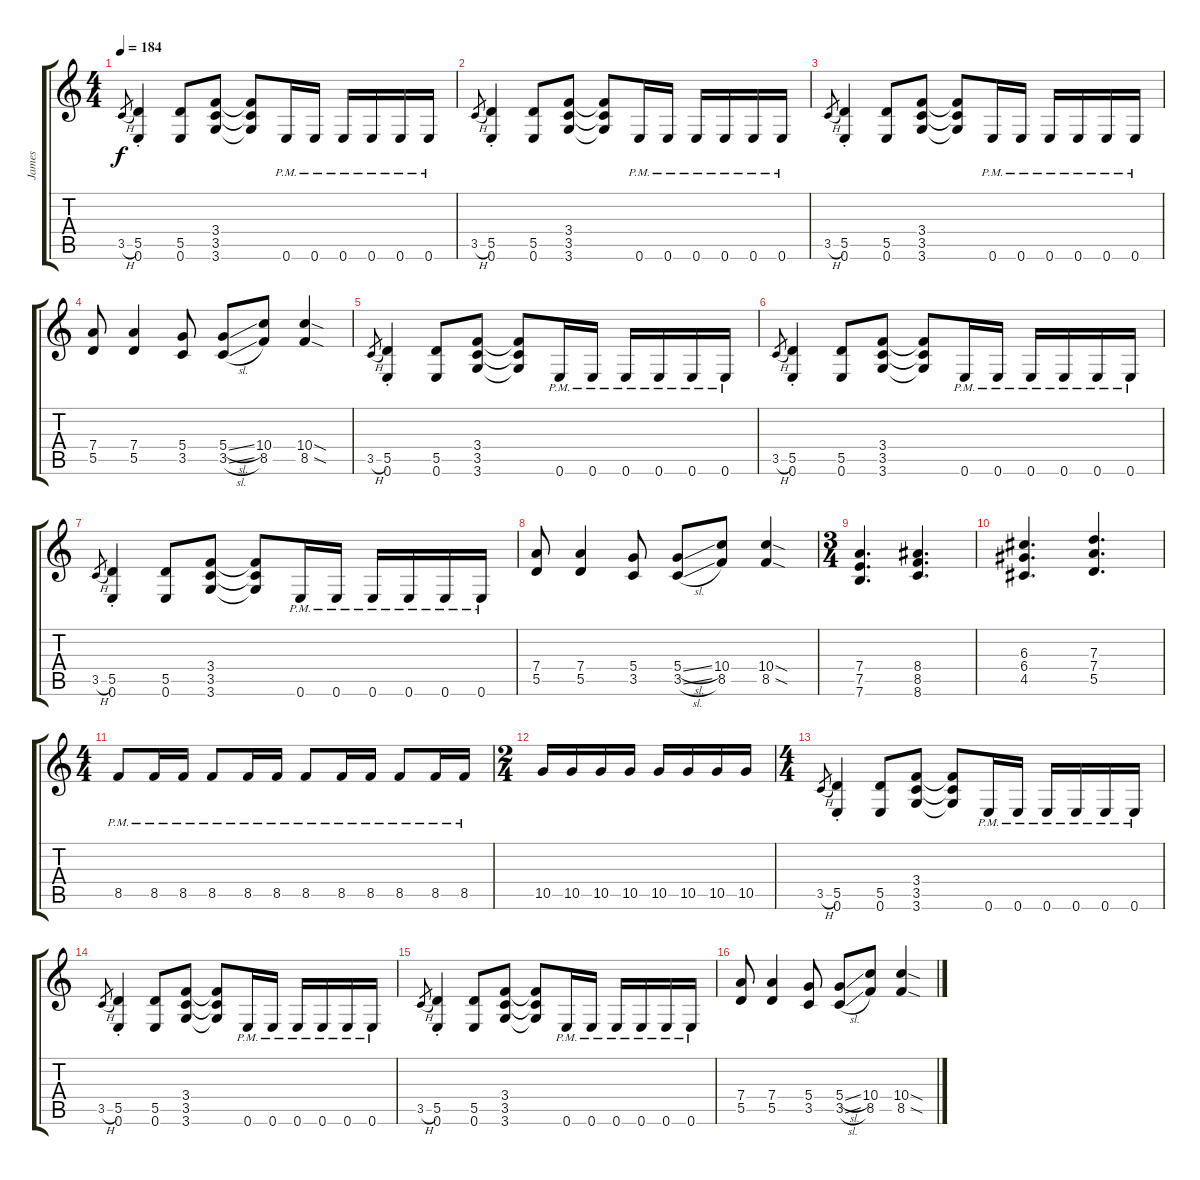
\track ("James" "James") {instrument distortionguitar}
\staff {score tabs}
\tuning (E4 B3 G3 D3 A2 E2) {hide}
\ts (4 4)
\tempo 184
\clef g2
\ks c
3.5{h}.8{gr dy f} (5.5{st} 0.6{st}).4 (5.5 0.6).8 (3.4 3.5 3.6).8 (3.4{t} 3.5{t} 3.6{t}).8 0.6{pm}.16 0.6{pm}.16 0.6{pm}.16 0.6{pm}.16 0.6{pm}.16 0.6{pm}.16 |
3.5{h}.8{gr} (5.5{st} 0.6{st}).4 (5.5 0.6).8 (3.4 3.5 3.6).8 (3.4{t} 3.5{t} 3.6{t}).8 0.6{pm}.16 0.6{pm}.16 0.6{pm}.16 0.6{pm}.16 0.6{pm}.16 0.6{pm}.16 |
3.5{h}.8{gr} (5.5{st} 0.6{st}).4 (5.5 0.6).8 (3.4 3.5 3.6).8 (3.4{t} 3.5{t} 3.6{t}).8 0.6{pm}.16 0.6{pm}.16 0.6{pm}.16 0.6{pm}.16 0.6{pm}.16 0.6{pm}.16 |
(7.4 5.5).8 (7.4 5.5).4 (5.4 3.5).8 (5.4{sl} 3.5{sl}).8 (10.4 8.5).8 (10.4{sod} 8.5{sod}).4 |
3.5{h}.8{gr} (5.5{st} 0.6{st}).4 (5.5 0.6).8 (3.4 3.5 3.6).8 (3.4{t} 3.5{t} 3.6{t}).8 0.6{pm}.16 0.6{pm}.16 0.6{pm}.16 0.6{pm}.16 0.6{pm}.16 0.6{pm}.16 |
3.5{h}.8{gr} (5.5{st} 0.6{st}).4 (5.5 0.6).8 (3.4 3.5 3.6).8 (3.4{t} 3.5{t} 3.6{t}).8 0.6{pm}.16 0.6{pm}.16 0.6{pm}.16 0.6{pm}.16 0.6{pm}.16 0.6{pm}.16 |
3.5{h}.8{gr} (5.5{st} 0.6{st}).4 (5.5 0.6).8 (3.4 3.5 3.6).8 (3.4{t} 3.5{t} 3.6{t}).8 0.6{pm}.16 0.6{pm}.16 0.6{pm}.16 0.6{pm}.16 0.6{pm}.16 0.6{pm}.16 |
(7.4 5.5).8 (7.4 5.5).4 (5.4 3.5).8 (5.4{sl} 3.5{sl}).8 (10.4 8.5).8 (10.4{sod} 8.5{sod}).4 |
\ts (3 4)
(7.4 7.5 7.6).4{d} (8.4 8.5 8.6).4{d} |
(6.3 6.4 4.5).4{d} (7.3 7.4 5.5).4{d} |
\ts (4 4)
8.5{pm}.8 8.5{pm}.16 8.5{pm}.16 8.5{pm}.8 8.5{pm}.16 8.5{pm}.16 8.5{pm}.8 8.5{pm}.16 8.5{pm}.16 8.5{pm}.8 8.5{pm}.16 8.5{pm}.16 |
\ts (2 4)
10.5.16 10.5.16 10.5.16 10.5.16 10.5.16 10.5.16 10.5.16 10.5.16 |
\ts (4 4)
3.5{h}.8{gr} (5.5{st} 0.6{st}).4 (5.5 0.6).8 (3.4 3.5 3.6).8 (3.4{t} 3.5{t} 3.6{t}).8 0.6{pm}.16 0.6{pm}.16 0.6{pm}.16 0.6{pm}.16 0.6{pm}.16 0.6{pm}.16 |
3.5{h}.8{gr} (5.5{st} 0.6{st}).4 (5.5 0.6).8 (3.4 3.5 3.6).8 (3.4{t} 3.5{t} 3.6{t}).8 0.6{pm}.16 0.6{pm}.16 0.6{pm}.16 0.6{pm}.16 0.6{pm}.16 0.6{pm}.16 |
3.5{h}.8{gr} (5.5{st} 0.6{st}).4 (5.5 0.6).8 (3.4 3.5 3.6).8 (3.4{t} 3.5{t} 3.6{t}).8 0.6{pm}.16 0.6{pm}.16 0.6{pm}.16 0.6{pm}.16 0.6{pm}.16 0.6{pm}.16 |
(7.4 5.5).8 (7.4 5.5).4 (5.4 3.5).8 (5.4{sl} 3.5{sl}).8 (10.4 8.5).8 (10.4{sod} 8.5{sod}).4
